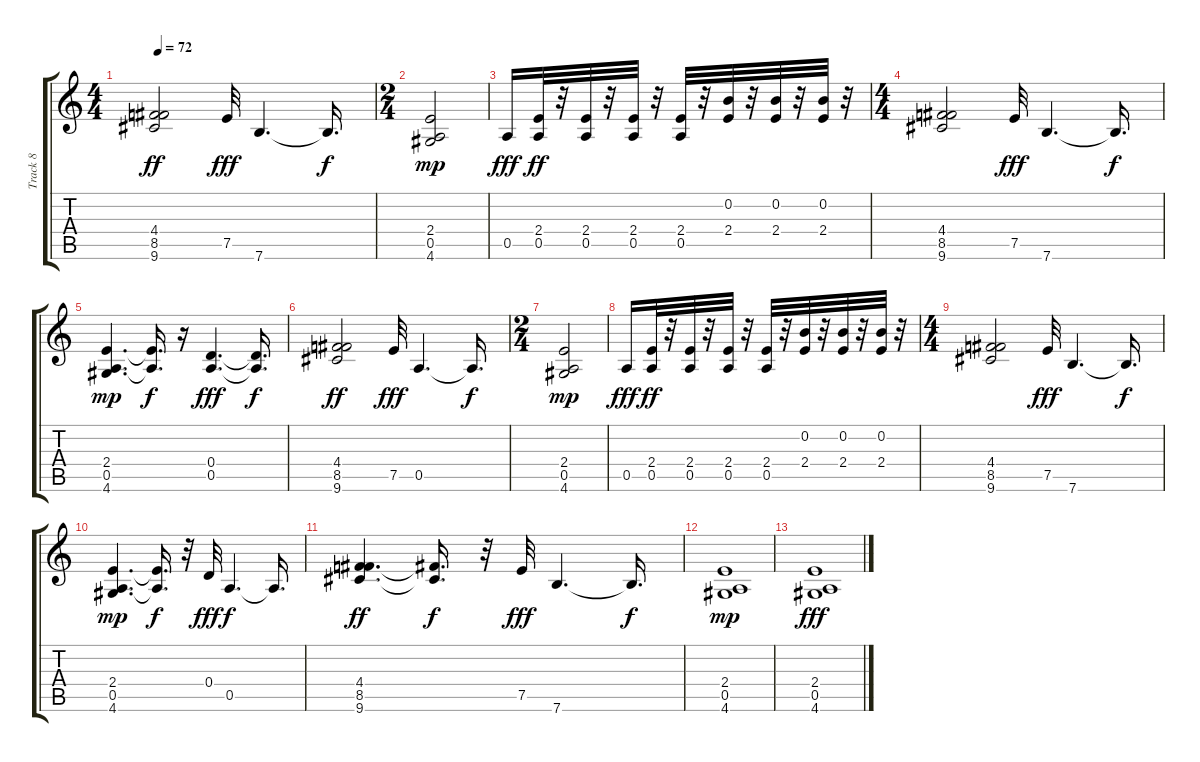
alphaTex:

\track ("Track 8" "Track 8") {instrument distortionguitar}
\staff {score tabs}
\tuning (E4 B3 G3 D3 A2 E2) {hide}
\ts (4 4)
\tempo 72
\clef g2
\ks c
(4.4 8.5 9.6).2{dy ff} 7.5.32{dy fff} 7.6.4{d} 7.6{t}.16{d dy f} |
\ts (2 4)
(2.4 0.5 4.6).2{dy mp} |
0.5.16{dy fff} (2.4 0.5).32{dy ff} r.32 (2.4 0.5).32 r.32 (2.4 0.5).32 r.32 (2.4 0.5).32 r.32 (0.2 2.4).32 r.32 (0.2 2.4).32 r.32 (0.2 2.4).32 r.32 |
\ts (4 4)
(4.4 8.5 9.6).2 7.5.32{dy fff} 7.6.4{d} 7.6{t}.16{d dy f} |
(2.4 0.5 4.6).4{d dy mp} (2.4{t} 0.5{t}).16{d dy f} r.16 (0.4 0.5).4{d dy fff} (0.4{t} 0.5{t}).16{d dy f} |
(4.4 8.5 9.6).2{dy ff} 7.5.32{dy fff} 0.5.4{d} 0.5{t}.16{d dy f} |
\ts (2 4)
(2.4 0.5 4.6).2{dy mp} |
0.5.16{dy fff} (2.4 0.5).32{dy ff} r.32 (2.4 0.5).32 r.32 (2.4 0.5).32 r.32 (2.4 0.5).32 r.32 (0.2 2.4).32 r.32 (0.2 2.4).32 r.32 (0.2 2.4).32 r.32 |
\ts (4 4)
(4.4 8.5 9.6).2 7.5.32{dy fff} 7.6.4{d} 7.6{t}.16{d dy f} |
(2.4 0.5 4.6).4{d dy mp} (2.4{t} 0.5{t}).16{d dy f} r.32 0.4.32{dy fff} 0.5.4{d dy f} 0.5{t}.16{d} |
(4.4 8.5 9.6).4{d dy ff} (4.4{t} 9.6{t}).16{d dy f} r.32 7.5.32{dy fff} 7.6.4{d} 7.6{t}.16{d dy f} |
(2.4 0.5 4.6).1{dy mp} |
(2.4 0.5 4.6).1{dy fff}
